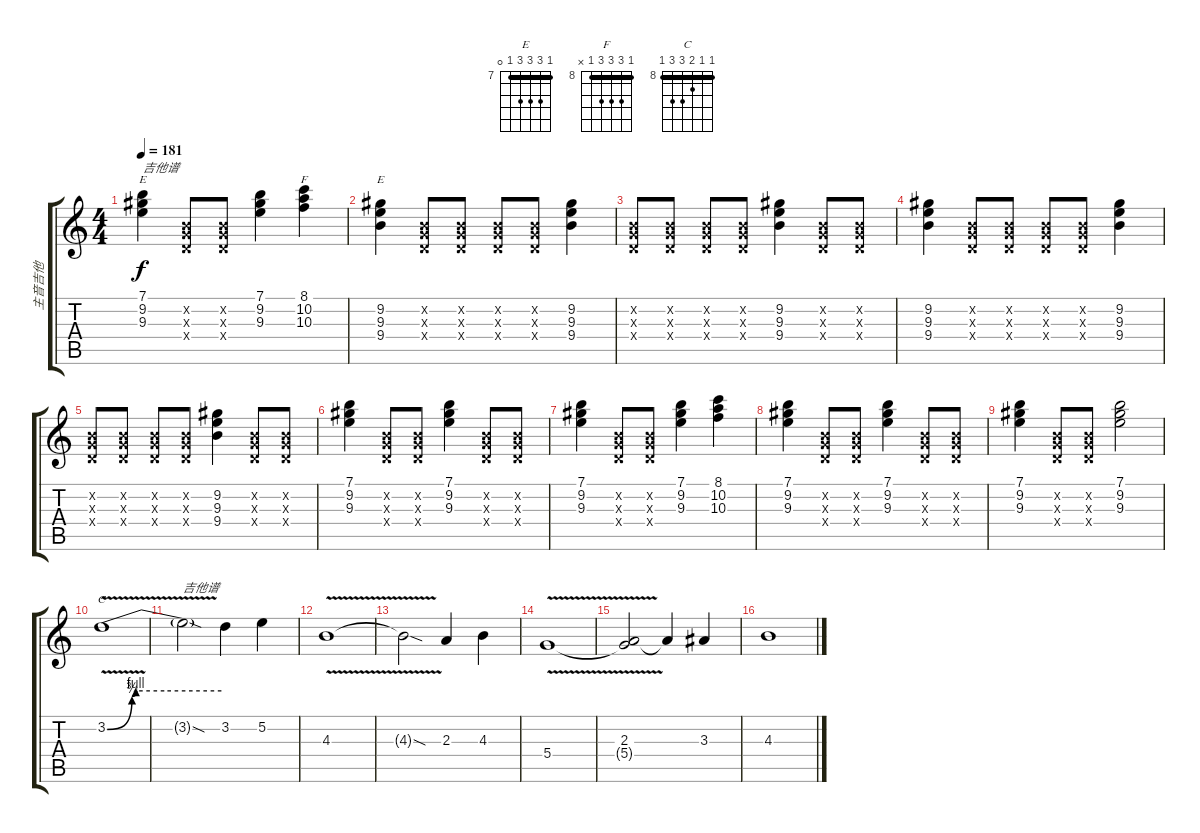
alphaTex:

\track ("主音吉他" "主音吉他") {instrument overdrivenguitar}
\staff {score tabs}
\tuning (E4 B3 G3 D3 A2 E2) {hide}
\chord ("E" 7 9 9 9 7 x) {firstfret 7 barre 7}
\chord ("F" 8 10 10 10 8 x) {firstfret 8 barre 8}
\chord ("E" 7 9 9 9 7 0) {firstfret 7 barre 7}
\chord ("C" 8 8 9 10 10 8) {firstfret 8 barre 8}
\ts (4 4)
\tempo 181
\clef g2
\ks c
(7.1 9.2 9.3).4{ch "E" txt "吉他谱" dy f} (0.2{x} 0.3{x} 0.4{x}).8 (0.2{x} 0.3{x} 0.4{x}).8 (7.1 9.2 9.3).4 (8.1 10.2 10.3).4{ch "F"} |
(9.2 9.3 9.4).4{ch "E"} (0.2{x} 0.3{x} 0.4{x}).8 (0.2{x} 0.3{x} 0.4{x}).8 (0.2{x} 0.3{x} 0.4{x}).8 (0.2{x} 0.3{x} 0.4{x}).8 (9.2 9.3 9.4).4 |
(0.2{x} 0.3{x} 0.4{x}).8 (0.2{x} 0.3{x} 0.4{x}).8 (0.2{x} 0.3{x} 0.4{x}).8 (0.2{x} 0.3{x} 0.4{x}).8 (9.2 9.3 9.4).4 (0.2{x} 0.3{x} 0.4{x}).8 (0.2{x} 0.3{x} 0.4{x}).8 |
(9.2 9.3 9.4).4 (0.2{x} 0.3{x} 0.4{x}).8 (0.2{x} 0.3{x} 0.4{x}).8 (0.2{x} 0.3{x} 0.4{x}).8 (0.2{x} 0.3{x} 0.4{x}).8 (9.2 9.3 9.4).4 |
(0.2{x} 0.3{x} 0.4{x}).8 (0.2{x} 0.3{x} 0.4{x}).8 (0.2{x} 0.3{x} 0.4{x}).8 (0.2{x} 0.3{x} 0.4{x}).8 (9.2 9.3 9.4).4 (0.2{x} 0.3{x} 0.4{x}).8 (0.2{x} 0.3{x} 0.4{x}).8 |
(7.1 9.2 9.3).4 (0.2{x} 0.3{x} 0.4{x}).8 (0.2{x} 0.3{x} 0.4{x}).8 (7.1 9.2 9.3).4 (0.2{x} 0.3{x} 0.4{x}).8 (0.2{x} 0.3{x} 0.4{x}).8 |
(7.1 9.2 9.3).4 (0.2{x} 0.3{x} 0.4{x}).8 (0.2{x} 0.3{x} 0.4{x}).8 (7.1 9.2 9.3).4 (8.1 10.2 10.3).4 |
(7.1 9.2 9.3).4 (0.2{x} 0.3{x} 0.4{x}).8 (0.2{x} 0.3{x} 0.4{x}).8 (7.1 9.2 9.3).4 (0.2{x} 0.3{x} 0.4{x}).8 (0.2{x} 0.3{x} 0.4{x}).8 |
(7.1 9.2 9.3).4 (0.2{x} 0.3{x} 0.4{x}).8 (0.2{x} 0.3{x} 0.4{x}).8 (7.1 9.2 9.3).2 |
3.2{be (custom 0 0 13 3 15 4 30 4 60 4) v}.1{ch "C"} |
3.2{sod t}.2{txt "吉他谱"} 3.2.4 5.2.4 |
4.3{v}.1 |
4.3{sod t}.2 2.3.4 4.3.4 |
5.4{v}.1 |
(2.3 5.4{t}).2 2.3{t}.4 3.3.4 |
4.3.1
